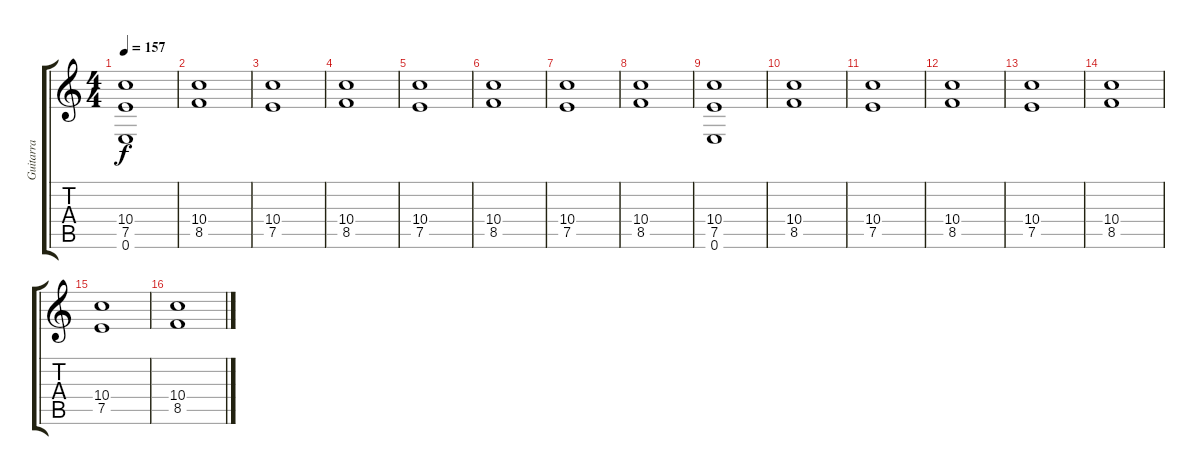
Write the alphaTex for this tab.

\track ("Guitarra" "Guitarra") {instrument distortionguitar}
\staff {score tabs}
\tuning (E4 B3 G3 D3 A2 E2) {hide}
\ts (4 4)
\tempo 157
\clef g2
\ks c
(10.4 7.5 0.6).1{dy f} |
(10.4 8.5).1 |
(10.4 7.5).1 |
(10.4 8.5).1 |
(10.4 7.5).1 |
(10.4 8.5).1 |
(10.4 7.5).1 |
(10.4 8.5).1 |
(10.4 7.5 0.6).1 |
(10.4 8.5).1 |
(10.4 7.5).1 |
(10.4 8.5).1 |
(10.4 7.5).1 |
(10.4 8.5).1 |
(10.4 7.5).1 |
(10.4 8.5).1
